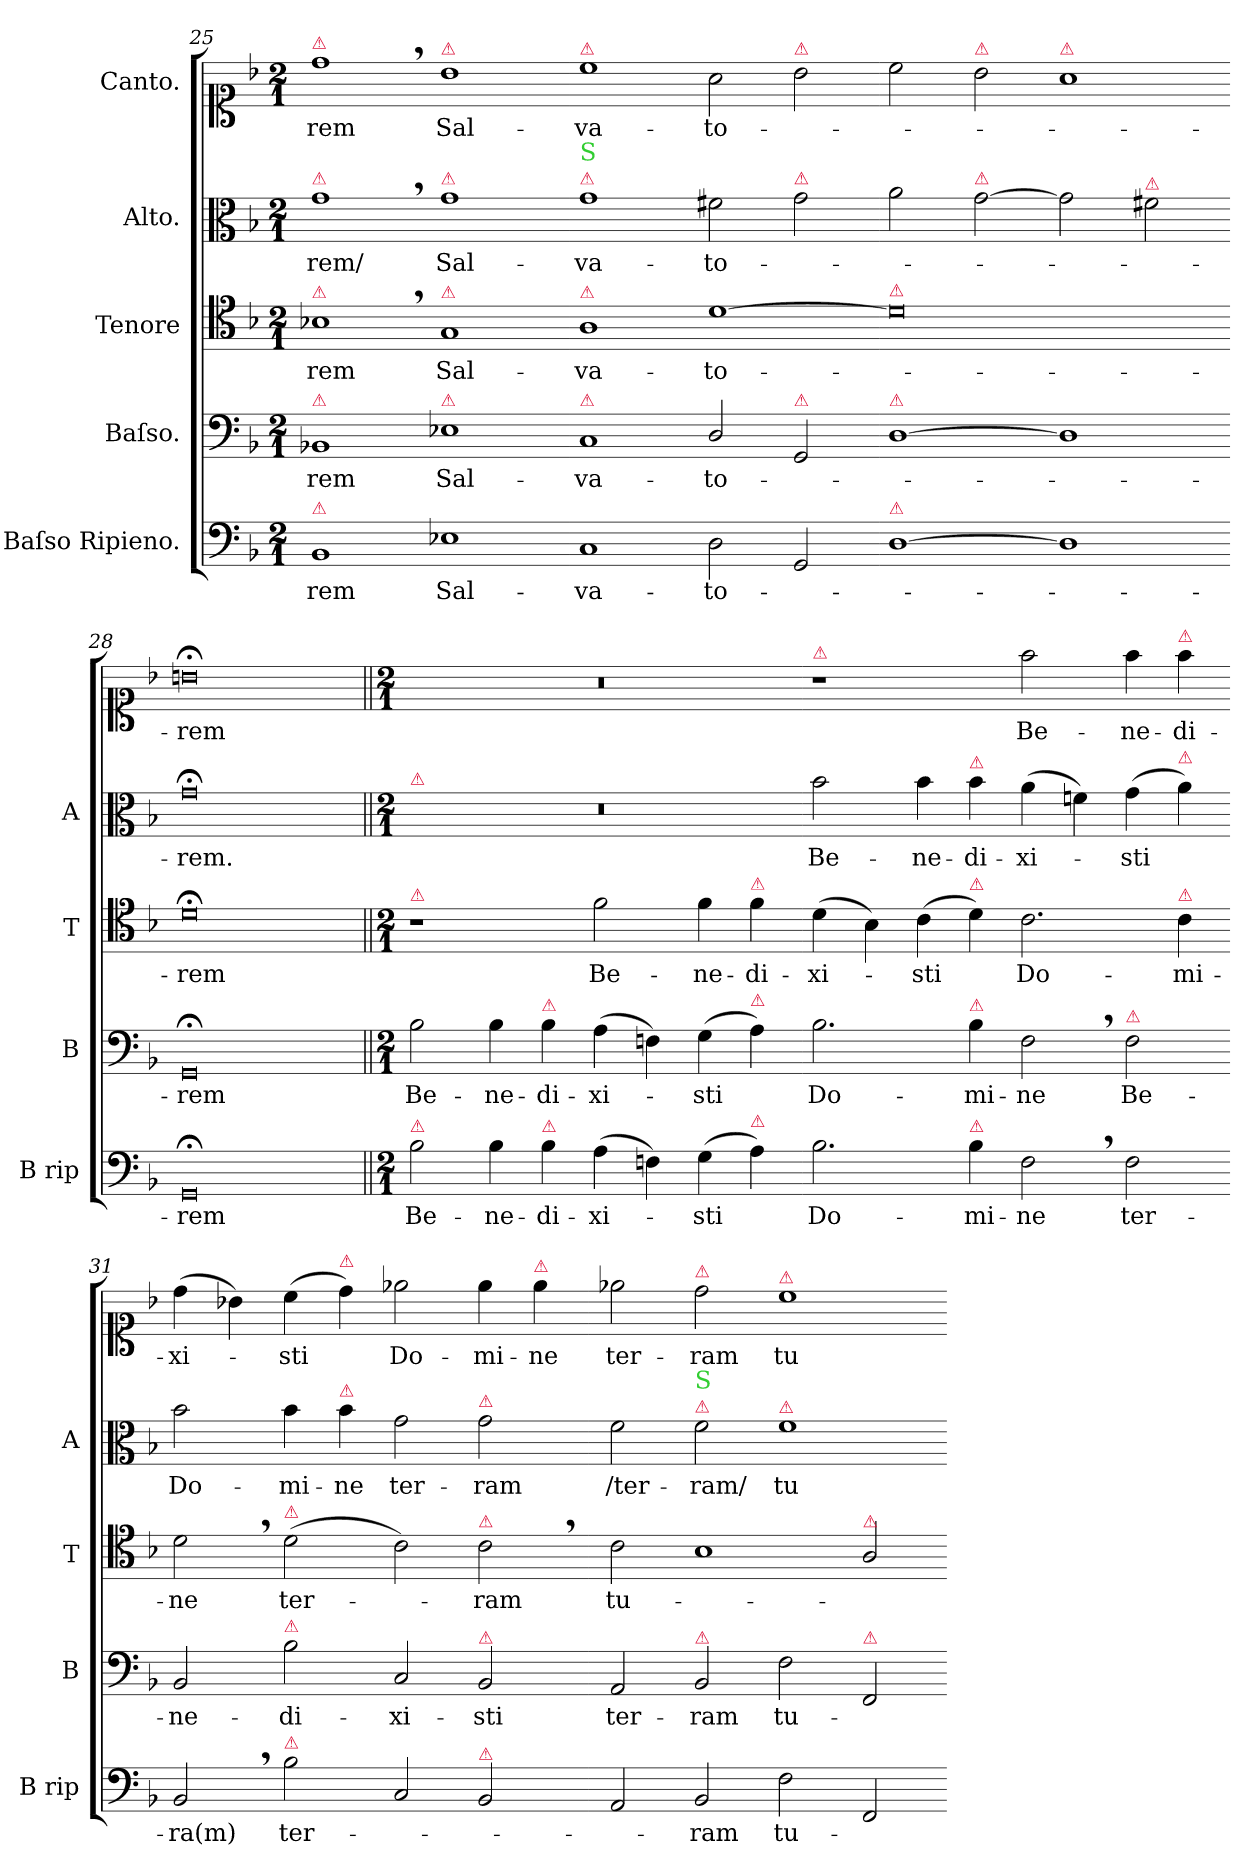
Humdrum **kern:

**kern	**text	**kern	**text	**kern	**text	**kern	**text	**kern	**text
*part5	*part5	*part4	*part4	*part3	*part3	*part2	*part2	*part1	*part1
*staff5	*staff5	*staff4	*staff4	*staff3	*staff3	*staff2	*staff2	*staff1	*staff1
*I"Baſso Ripieno.	*	*I"Baſso.	*	*I"Tenore	*	*I"Alto.	*	*I"Canto.	*
*I'B rip	*	*I'B	*	*I'T	*	*I'A	*	*	*
*clefF4	*	*clefF4	*	*clefC4	*	*clefC3	*	*clefC1	*
*k[b-]	*	*k[b-]	*	*k[b-]	*	*k[b-]	*	*k[b-]	*
*M2/1	*	*M2/1	*	*M2/1	*	*M2/1	*	*M2/1	*
=25	=25	=25	=25	=25	=25	=25	=25	=25	=25
!	!	!	!	!	!	!	!	!LO:TX:a:color=crimson:t=⚠	!
!	!	!	!	!	!	!LO:TX:a:color=crimson:t=⚠	!	!	!
!	!	!	!	!LO:TX:a:color=crimson:t=⚠	!	!	!	!	!
!	!	!LO:TX:a:color=crimson:t=⚠	!	!	!	!	!	!	!
!LO:TX:a:color=crimson:t=⚠	!	!	!	!	!	!	!	!	!
1BB-/	-rem	1BB-X/	-rem	1B-X,\	-rem	1g,\	-rem/	1dd,\	-rem
!	!	!	!	!	!	!	!	!LO:TX:a:color=crimson:t=⚠	!
!	!	!	!	!	!	!LO:TX:a:color=crimson:t=⚠	!	!	!
!	!	!	!	!LO:TX:a:color=crimson:t=⚠	!	!	!	!	!
!	!	!LO:TX:a:color=crimson:t=⚠	!	!	!	!	!	!	!
1E-X\	Sal-	1E-X\	Sal-	1G/	Sal-	1g\	Sal-	1b-\	Sal-
=26-	=26-	=26-	=26-	=26-	=26-	=26-	=26-	=26-	=26-
!	!	!	!	!	!	!	!	!LO:TX:a:color=crimson:t=⚠	!
!	!	!	!	!	!	!LO:TX:a:color=crimson:t=⚠	!	!	!
!	!	!	!	!	!	!LO:TX:a:color=limegreen:t=S	!	!	!
!	!	!	!	!LO:TX:a:color=crimson:t=⚠	!	!	!	!	!
!	!	!LO:TX:a:color=crimson:t=⚠	!	!	!	!	!	!	!
1C/	-va-	1C/	-va-	1A\	-va-	1g\	-va-	1cc\	-va-
2D\	-to-	2D/	-to-	[1d\	-to-	2f#X\	-to-	2a\	-to-
!	!	!	!	!	!	!	!	!LO:TX:a:color=crimson:t=⚠	!
!	!	!	!	!	!	!LO:TX:a:color=crimson:t=⚠	!	!	!
!	!	!LO:TX:a:color=crimson:t=⚠	!	!	!	!	!	!	!
2GG/	.	2GG/	.	.	.	2g\	.	2b-\	.
=27-	=27-	=27-	=27-	=27-	=27-	=27-	=27-	=27-	=27-
!	!	!	!	!LO:TX:a:color=crimson:t=⚠	!	!	!	!	!
!	!	!LO:TX:a:color=crimson:t=⚠	!	!	!	!	!	!	!
!LO:TX:a:color=crimson:t=⚠	!	!	!	!	!	!	!	!	!
[1D\	.	[1D\	.	0d\]	.	2a\	.	2cc\	.
!	!	!	!	!	!	!	!	!LO:TX:a:color=crimson:t=⚠	!
!	!	!	!	!	!	!LO:TX:a:color=crimson:t=⚠	!	!	!
.	.	.	.	.	.	[2g\	.	2b-\	.
!	!	!	!	!	!	!	!	!LO:TX:a:color=crimson:t=⚠	!
1D\]	.	1D\]	.	.	.	2g\]	.	1a\	.
!	!	!	!	!	!	!LO:TX:a:color=crimson:t=⚠	!	!	!
.	.	.	.	.	.	2f#X\	.	.	.
=28-	=28-	=28-	=28-	=28-	=28-	=28-	=28-	=28-	=28-
0GG;</	-rem	0GG;</	-rem	0d;<\	-rem	0g;\	-rem.	0bn;<\	-rem
=29||	=29||	=29||	=29||	=29||	=29||	=29||	=29||	=29||	=29||
*M2/1	*	*M2/1	*	*M2/1	*	*M2/1	*	*M2/1	*
!	!	!	!	!	!	!LO:TX:a:color=crimson:t=⚠	!	!	!
!	!	!	!	!LO:TX:a:color=crimson:t=⚠	!	!	!	!	!
!LO:TX:a:color=crimson:t=⚠	!	!	!	!	!	!	!	!	!
2B-\	Be-	2B-\	Be-	1r	.	0r	.	0r	.
4B-\	-ne-	4B-\	-ne-	.	.	.	.	.	.
!	!	!LO:TX:a:color=crimson:t=⚠	!	!	!	!	!	!	!
!LO:TX:a:color=crimson:t=⚠	!	!	!	!	!	!	!	!	!
4B-\	-di-	4B-\	-di-	.	.	.	.	.	.
(4A\	-xi-	(4A\	-xi-	2f\	Be-	.	.	.	.
4Fn\)	.	4Fn\)	.	.	.	.	.	.	.
(4G\	-sti	(4G\	-sti	4f\	-ne-	.	.	.	.
!	!	!	!	!LO:TX:a:color=crimson:t=⚠	!	!	!	!	!
!	!	!LO:TX:a:color=crimson:t=⚠	!	!	!	!	!	!	!
!LO:TX:a:color=crimson:t=⚠	!	!	!	!	!	!	!	!	!
4A\)	.	4A\)	.	4f\	-di-	.	.	.	.
=30-	=30-	=30-	=30-	=30-	=30-	=30-	=30-	=30-	=30-
!	!	!	!	!	!	!	!	!LO:TX:a:color=crimson:t=⚠	!
2.B-\	Do-	2.B-\	Do-	(4d\	-xi-	2b-\	Be-	1r	.
.	.	.	.	4B-\)	.	.	.	.	.
.	.	.	.	(4c\	-sti	4b-\	-ne-	.	.
!	!	!	!	!	!	!LO:TX:a:color=crimson:t=⚠	!	!	!
!	!	!	!	!LO:TX:a:color=crimson:t=⚠	!	!	!	!	!
!	!	!LO:TX:a:color=crimson:t=⚠	!	!	!	!	!	!	!
!LO:TX:a:color=crimson:t=⚠	!	!	!	!	!	!	!	!	!
4B-\	-mi-	4B-\	-mi-	4d\)	.	4b-\	-di-	.	.
2F,\	-ne	2F,\	-ne	2.c\	Do-	(4a\	-xi-	2ff\	Be-
.	.	.	.	.	.	4fn\)	.	.	.
!	!	!LO:TX:a:color=crimson:t=⚠	!	!	!	!	!	!	!
2F\	ter-	2F\	Be-	.	.	(4g\	-sti	4ff\	-ne-
!	!	!	!	!	!	!	!	!LO:TX:a:color=crimson:t=⚠	!
!	!	!	!	!	!	!LO:TX:a:color=crimson:t=⚠	!	!	!
!	!	!	!	!LO:TX:a:color=crimson:t=⚠	!	!	!	!	!
.	.	.	.	4c\	-mi-	4a\)	.	4ff\	-di-
=31-	=31-	=31-	=31-	=31-	=31-	=31-	=31-	=31-	=31-
2BB-,/	-ra(m)	2BB-/	-ne-	2d,\	-ne	2b-\	Do-	(4dd\	-xi-
.	.	.	.	.	.	.	.	4b-X\)	.
!	!	!	!	!LO:TX:a:color=crimson:t=⚠	!	!	!	!	!
!	!	!LO:TX:a:color=crimson:t=⚠	!	!	!	!	!	!	!
!LO:TX:a:color=crimson:t=⚠	!	!	!	!	!	!	!	!	!
2B-\	ter-	2B-\	-di-	(2d\	ter-	4b-\	-mi-	(4cc\	-sti
!	!	!	!	!	!	!	!	!LO:TX:a:color=crimson:t=⚠	!
!	!	!	!	!	!	!LO:TX:a:color=crimson:t=⚠	!	!	!
.	.	.	.	.	.	4b-\	-ne	4dd\)	.
2C/	.	2C/	-xi-	2c\)	.	2g\	ter-	2ee-X\	Do-
!	!	!	!	!	!	!LO:TX:a:color=crimson:t=⚠	!	!	!
!	!	!	!	!LO:TX:a:color=crimson:t=⚠	!	!	!	!	!
!	!	!LO:TX:a:color=crimson:t=⚠	!	!	!	!	!	!	!
!LO:TX:a:color=crimson:t=⚠	!	!	!	!	!	!	!	!	!
2BB-/	.	2BB-/	-sti	2c,\	-ram	2g\	-ram	4ee-\	-mi-
!	!	!	!	!	!	!	!	!LO:TX:a:color=crimson:t=⚠	!
.	.	.	.	.	.	.	.	4ee-\	-ne
=32-	=32-	=32-	=32-	=32-	=32-	=32-	=32-	=32-	=32-
2AA/	.	2AA/	ter-	2c\	tu-	2f\	/ter-	2ee-X\	ter-
!	!	!	!	!	!	!	!	!LO:TX:a:color=crimson:t=⚠	!
!	!	!	!	!	!	!LO:TX:a:color=crimson:t=⚠	!	!	!
!	!	!	!	!	!	!LO:TX:a:color=limegreen:t=S	!	!	!
!	!	!LO:TX:a:color=crimson:t=⚠	!	!	!	!	!	!	!
2BB-/	-ram	2BB-/	-ram	1B-\	.	2f\	-ram/	2dd\	-ram
!	!	!	!	!	!	!	!	!LO:TX:a:color=crimson:t=⚠	!
!	!	!	!	!	!	!LO:TX:a:color=crimson:t=⚠	!	!	!
2F\	tu-	2F\	tu-	.	.	1f\	tu-	1cc\	tu-
!	!	!	!	!LO:TX:a:color=crimson:t=⚠	!	!	!	!	!
!	!	!LO:TX:a:color=crimson:t=⚠	!	!	!	!	!	!	!
2FF/	.	2FF/	.	2A/	.	.	.	.	.
=-	=-	=-	=-	=-	=-	=-	=-	=-	=-
*-	*-	*-	*-	*-	*-	*-	*-	*-	*-
